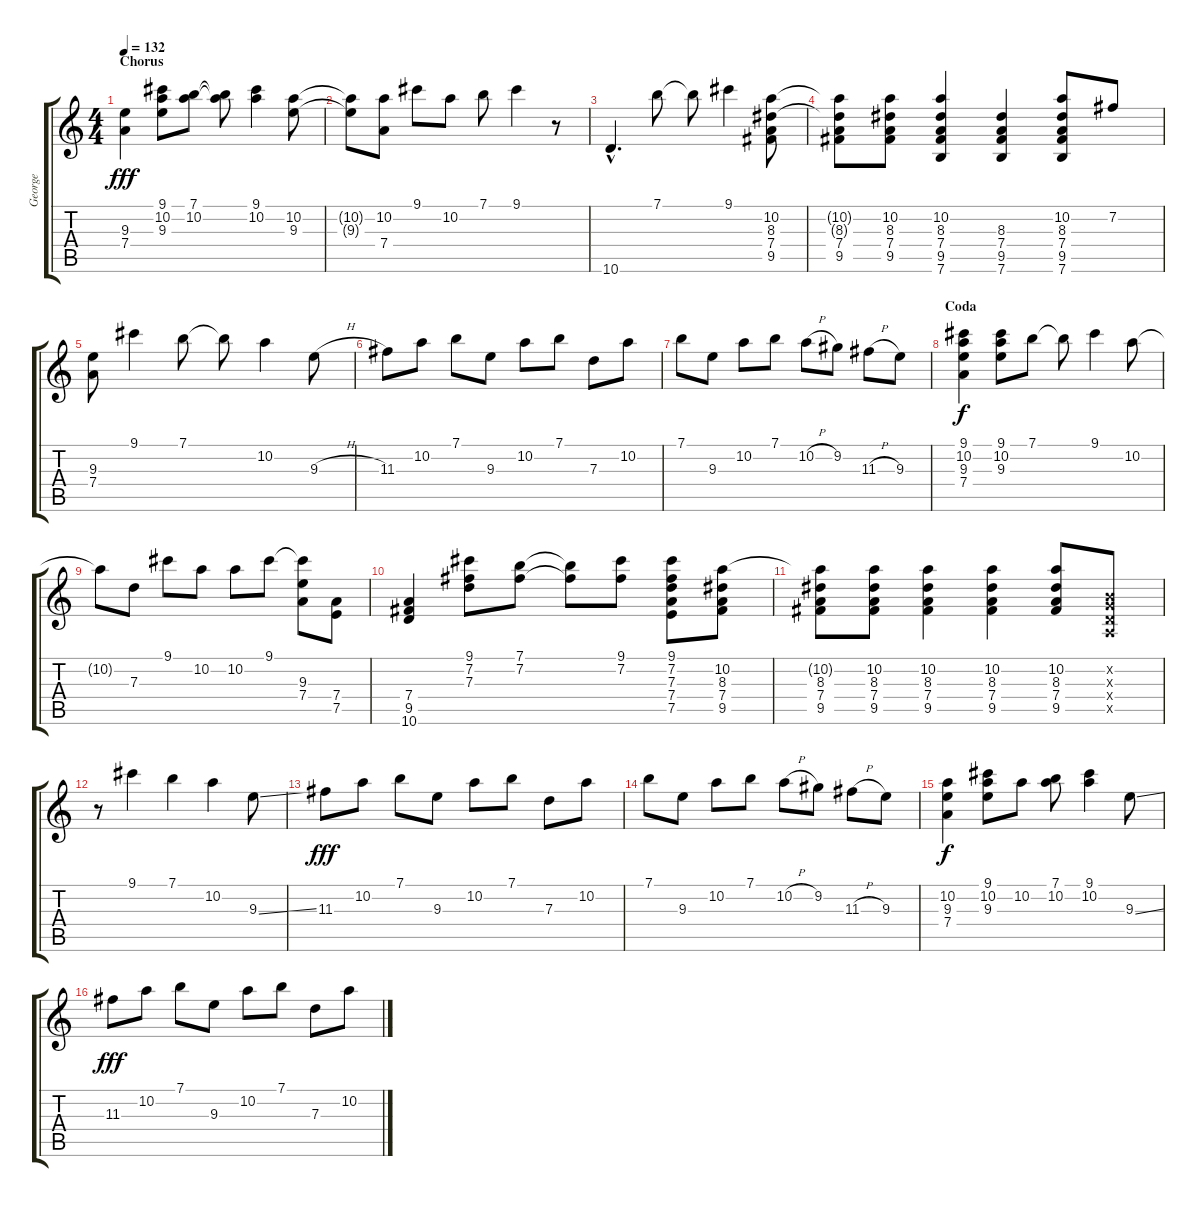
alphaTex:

\track ("George" "George") {instrument acousticguitarsteel}
\staff {score tabs}
\tuning (E4 B3 G3 D3 A2 E2) {hide}
\ts (4 4)
\section ("" "Chorus")
\tempo 132
\clef g2
\ks c
(9.3 7.4).4{dy fff} (9.1 10.2 9.3).8 (7.1 10.2).8 (7.1{t} 10.2{t}).8 (9.1 10.2).4 (10.2 9.3).8 |
(10.2{t} 9.3{t}).8 (10.2 7.4).8 9.1.8 10.2.8 7.1.8 9.1.4 r.8 |
10.6{hac}.4{d} 7.1.8 7.1{t}.8 9.1.4 (10.2 8.3 7.4 9.5).8 |
(10.2{t} 8.3{t} 7.4 9.5).8 (10.2 8.3 7.4 9.5).8 (10.2 8.3 7.4 9.5 7.6).4 (8.3 7.4 9.5 7.6).4 (10.2 8.3 7.4 9.5 7.6).8 7.2.8 |
(9.3 7.4).8 9.1.4 7.1.8 7.1{t}.8 10.2.4 9.3{h}.8 |
11.3.8 10.2.8 7.1.8 9.3.8 10.2.8 7.1.8 7.3.8 10.2.8 |
7.1.8 9.3.8 10.2.8 7.1.8 10.2{h}.8 9.2.8 11.3{h}.8 9.3.8 |
\section ("" "Coda")
(9.1 10.2 9.3 7.4).4{dy f} (9.1 10.2 9.3).8 7.1.8 7.1{t}.8 9.1.4 10.2.8 |
10.2{t}.8 7.3.8 9.1.8 10.2.8 10.2.8 9.1.8 (9.1{t} 9.3 7.4).8 (7.4 7.5).8 |
(7.4 9.5 10.6).4 (9.1 7.2 7.3).8 (7.1 7.2).8 (7.1{t} 7.2{t}).8 (9.1 7.2).8 (9.1 7.2 7.3 7.4 7.5).8 (10.2 8.3 7.4 9.5).8 |
(10.2{t} 8.3 7.4 9.5).8 (10.2 8.3 7.4 9.5).8 (10.2 8.3 7.4 9.5).4 (10.2 8.3 7.4 9.5).4 (10.2 8.3 7.4 9.5).8 (0.2{x} 0.3{x} 0.4{x} 0.5{x}).8 |
r.8 9.1.4{volume 16} 7.1.4 10.2.4 9.3{ss}.8 |
11.3.8{dy fff} 10.2.8 7.1.8 9.3.8 10.2.8 7.1.8 7.3.8 10.2.8 |
7.1.8 9.3.8 10.2.8 7.1.8 10.2{h}.8 9.2.8 11.3{h}.8 9.3.8 |
(10.2 9.3 7.4).4{dy f volume 11} (9.1 10.2 9.3).8 10.2.8 (7.1 10.2).8 (9.1 10.2).4 9.3{ss}.8{volume 16} |
11.3.8{dy fff} 10.2.8 7.1.8 9.3.8 10.2.8 7.1.8 7.3.8 10.2.8
